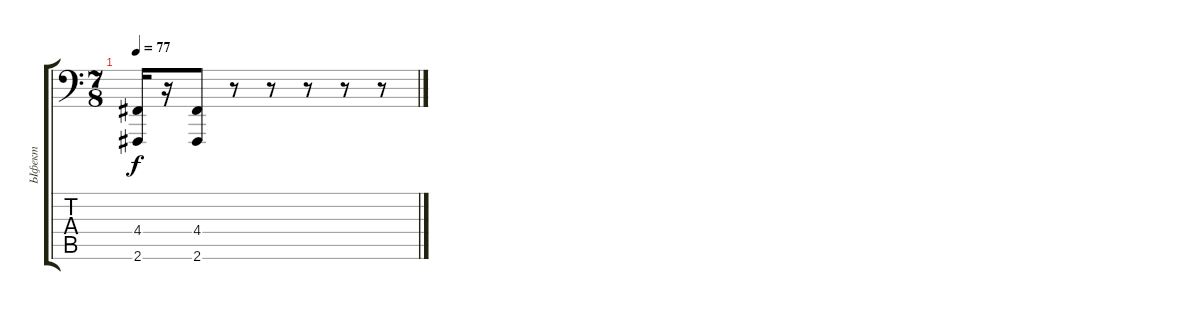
\track ("Ыфект" "Ыфект") {instrument lead2sawtooth}
\staff {score tabs}
\tuning (E3 B2 G2 D2 A1 E1) {hide}
\ts (7 8)
\tempo 77
\clef f4
\ks c
(4.4 2.6).16{dy f} r.16 (4.4 2.6).8 r.8 r.8 r.8 r.8 r.8
